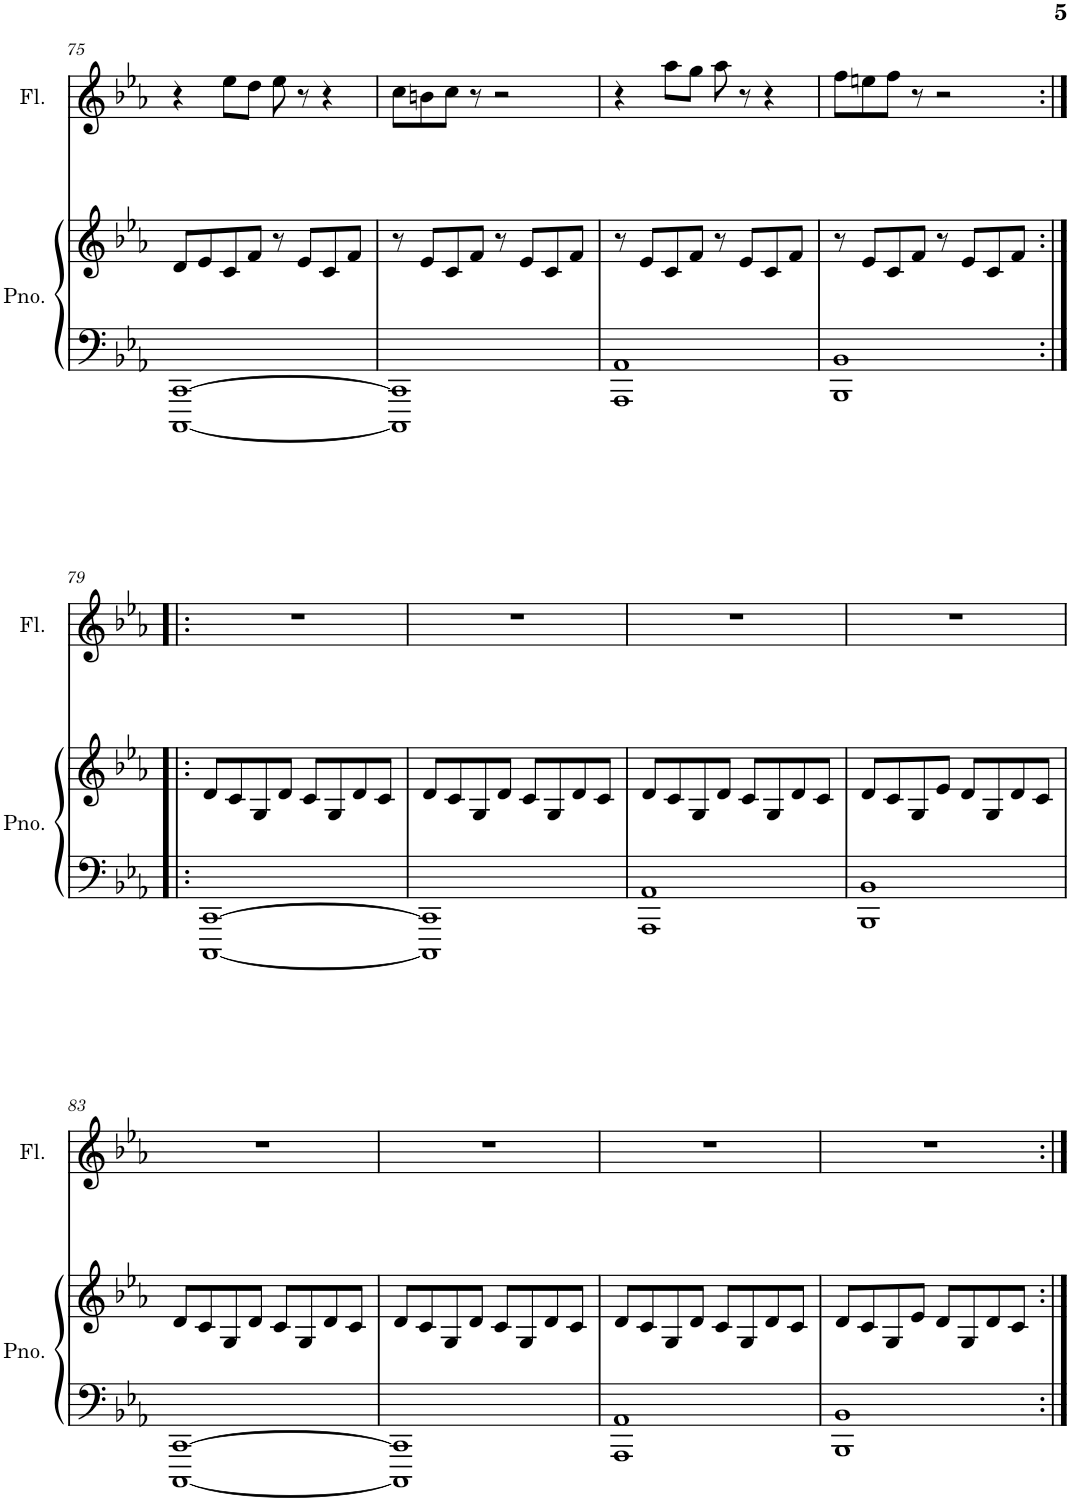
**kern	**kern	**kern
*part2	*part2	*part1
*staff3	*staff2	*staff1
*I"Piano	*	*I"Flute
*I'Pno.	*	*I'Fl.
!!LO:PB:g=z
*clefF4	*clefG2	*clefG2
*k[b-e-a-]	*k[b-e-a-]	*k[b-e-a-]
*M4/4	*M4/4	*M4/4
=75	=75	=75
[1CCC [1CC	8d/L	4r
.	8e-/	.
.	8c/	8ee-\L
.	8f/J	8dd\J
.	8r	8ee-\
.	8e-/L	8r
.	8c/	4r
.	8f/J	.
=76	=76	=76
1CCC] 1CC]	8r	8cc\L
.	8e-/L	8bn\
.	8c/	8cc\J
.	8f/J	8r
.	8r	2r
.	8e-/L	.
.	8c/	.
.	8f/J	.
=77	=77	=77
1AAA- 1AA-	8r	4r
.	8e-/L	.
.	8c/	8aa-\L
.	8f/J	8gg\J
.	8r	8aa-\
.	8e-/L	8r
.	8c/	4r
.	8f/J	.
=78	=78	=78
1BBB- 1BB-	8r	8ff\L
.	8e-/L	8een\
.	8c/	8ff\J
.	8f/J	8r
.	8r	2r
.	8e-/L	.
.	8c/	.
.	8f/J	.
!!LO:LB:g=z
=79:|!|:	=79:|!|:	=79:|!|:
[1CCC [1CC	8d/L	1r
.	8c/	.
.	8G/	.
.	8d/J	.
.	8c/L	.
.	8G/	.
.	8d/	.
.	8c/J	.
=80	=80	=80
1CCC] 1CC]	8d/L	1r
.	8c/	.
.	8G/	.
.	8d/J	.
.	8c/L	.
.	8G/	.
.	8d/	.
.	8c/J	.
=81	=81	=81
1AAA- 1AA-	8d/L	1r
.	8c/	.
.	8G/	.
.	8d/J	.
.	8c/L	.
.	8G/	.
.	8d/	.
.	8c/J	.
=82	=82	=82
1BBB- 1BB-	8d/L	1r
.	8c/	.
.	8G/	.
.	8e-/J	.
.	8d/L	.
.	8G/	.
.	8d/	.
.	8c/J	.
!!LO:LB:g=z
=83	=83	=83
[1CCC [1CC	8d/L	1r
.	8c/	.
.	8G/	.
.	8d/J	.
.	8c/L	.
.	8G/	.
.	8d/	.
.	8c/J	.
=84	=84	=84
1CCC] 1CC]	8d/L	1r
.	8c/	.
.	8G/	.
.	8d/J	.
.	8c/L	.
.	8G/	.
.	8d/	.
.	8c/J	.
=85	=85	=85
1AAA- 1AA-	8d/L	1r
.	8c/	.
.	8G/	.
.	8d/J	.
.	8c/L	.
.	8G/	.
.	8d/	.
.	8c/J	.
=86	=86	=86
1BBB- 1BB-	8d/L	1r
.	8c/	.
.	8G/	.
.	8e-/J	.
.	8d/L	.
.	8G/	.
.	8d/	.
.	8c/J	.
=:|!	=:|!	=:|!
*-	*-	*-
